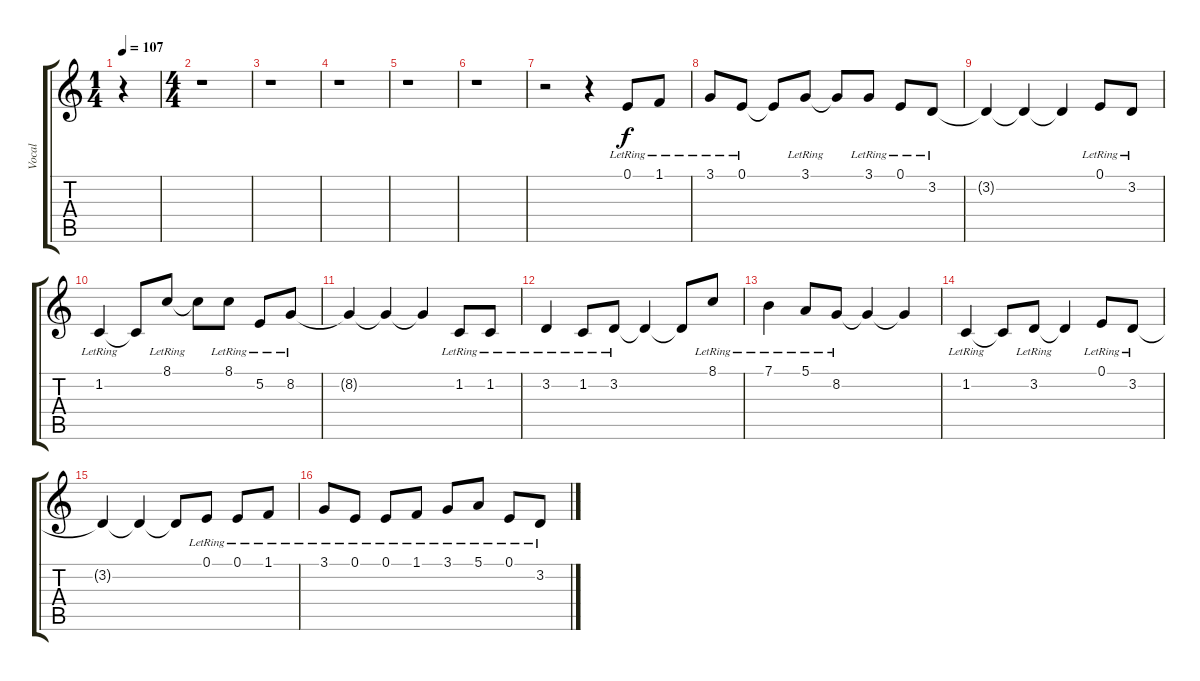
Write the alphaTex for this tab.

\track ("Vocal" "Vocal") {instrument electricpiano2}
\staff {score tabs}
\tuning (E4 B3 G3 D3 A2 E2) {hide}
\ts (1 4)
\tempo 107
\clef g2
\ks c
r.4{dy f instrument electricpiano2} |
\ts (4 4)
r.1 |
r.1 |
r.1 |
r.1 |
r.1 |
r.2 r.4 0.1{lr}.8 1.1{lr}.8 |
3.1{lr}.8 0.1{lr}.8 0.1{t}.8 3.1{lr}.8 3.1{t}.8 3.1{lr}.8 0.1{lr}.8 3.2{lr}.8 |
3.2{t}.4 3.2{t}.4 3.2{t}.4 0.1{lr}.8 3.2{lr}.8 |
1.2{lr}.4 1.2{t}.8 8.1{lr}.8 8.1{t}.8 8.1{lr}.8 5.2{lr}.8 8.2{lr}.8 |
8.2{t}.4 8.2{t}.4 8.2{t}.4 1.2{lr}.8 1.2{lr}.8 |
3.2{lr}.4 1.2{lr}.8 3.2{lr}.8 3.2{t}.4 3.2{t}.8 8.1{lr}.8 |
7.1{lr}.4 5.1{lr}.8 8.2{lr}.8 8.2{t}.4 8.2{t}.4 |
1.2{lr}.4 1.2{t}.8 3.2{lr}.8 3.2{t}.4 0.1{lr}.8 3.2{lr}.8 |
3.2{t}.4 3.2{t}.4 3.2{t}.8 0.1{lr}.8 0.1{lr}.8 1.1{lr}.8 |
3.1{lr}.8 0.1{lr}.8 0.1{lr}.8 1.1{lr}.8 3.1{lr}.8 5.1{lr}.8 0.1{lr}.8 3.2{lr}.8
